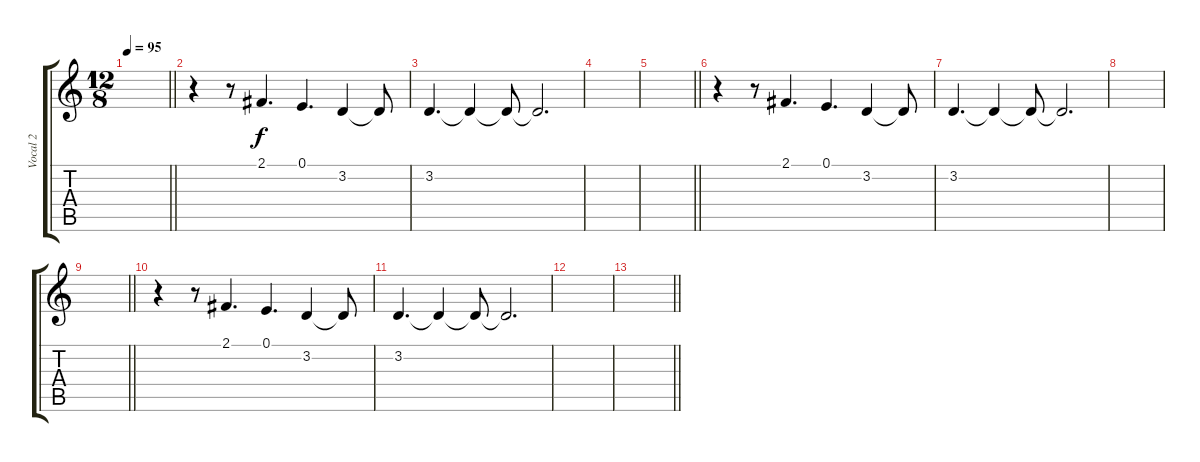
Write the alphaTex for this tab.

\track ("Vocal 2" "Vocal 2") {instrument lead2sawtooth}
\staff {score tabs}
\tuning (E4 B3 G3 D3 A2 E2) {hide}
\ts (12 8)
\tempo 95
\clef g2
\barLineRight lightlight
\ks c
|
r.4 r.8 2.1.4{d} 0.1.4{d} 3.2.4 3.2{t}.8 |
3.2.4{d} 3.2{t}.4 3.2{t}.8 3.2{t}.2{d} |
|
\barLineRight lightlight
|
r.4 r.8 2.1.4{d} 0.1.4{d} 3.2.4 3.2{t}.8 |
3.2.4{d} 3.2{t}.4 3.2{t}.8 3.2{t}.2{d} |
|
\barLineRight lightlight
|
r.4 r.8 2.1.4{d} 0.1.4{d} 3.2.4 3.2{t}.8 |
3.2.4{d} 3.2{t}.4 3.2{t}.8 3.2{t}.2{d} |
|
\barLineRight lightlight
